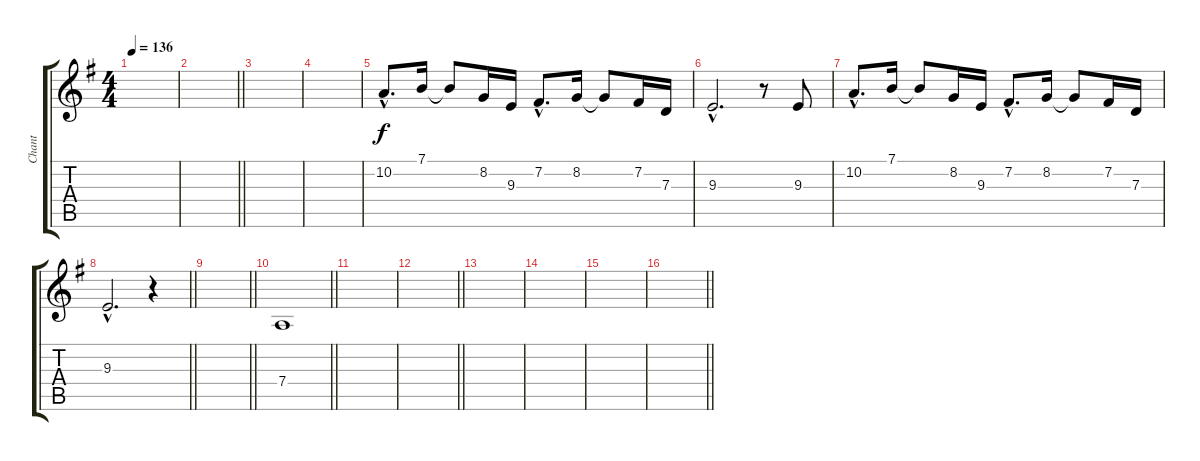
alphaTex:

\track ("Chant" "Chant") {instrument lead6voice}
\staff {score tabs}
\tuning (E4 B3 G3 D3 A2 E2) {hide}
\ts (4 4)
\tempo 136
\clef g2
\ks g
|
\barLineRight lightlight
|
|
|
10.2{hac}.8{d instrument fx5brightness} 7.1.16 7.1{t}.8 8.2.16 9.3.16 7.2{hac}.8{d} 8.2.16 8.2{t}.8 7.2.16 7.3.16 |
9.3{hac}.2{d} r.8 9.3.8 |
10.2{hac}.8{d} 7.1.16 7.1{t}.8 8.2.16 9.3.16 7.2{hac}.8{d} 8.2.16 8.2{t}.8 7.2.16 7.3.16 |
\barLineRight lightlight
9.3{hac}.2{d} r.4 |
\barLineRight lightlight
|
\barLineRight lightlight
7.4.1{instrument guitarfretnoise} |
|
\barLineRight lightlight
|
|
|
|
\barLineRight lightlight
